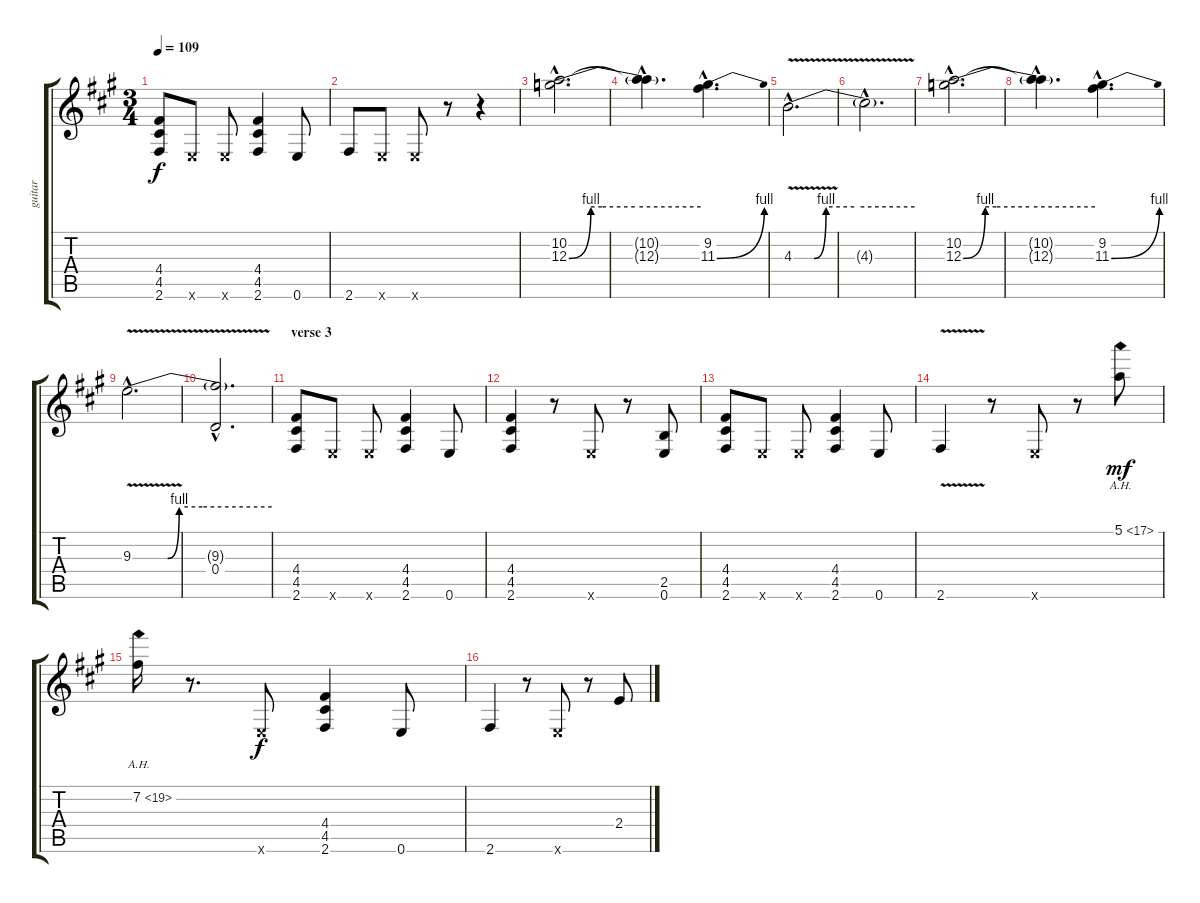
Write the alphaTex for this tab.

\track ("guitar" "guitar") {instrument distortionguitar}
\staff {score tabs}
\tuning (E4 B3 G3 D3 A2 E2) {hide}
\ts (3 4)
\tempo 109
\clef g2
\ks a
(4.4 4.5 2.6).8{dy f} 0.6{x}.8 0.6{x}.8 (4.4 4.5 2.6).4 0.6.8 |
2.6.8 0.6{x}.8 0.6{x}.8 r.8 r.4 |
(10.2{hac} 12.3{be (custom 0 0 10 4 15 4 30 4 60 4) hac}).2{d} |
(10.2{hac t} 12.3{hac t}).4{d} (9.2{hac} 11.3{be (bend 0 0 60 4) hac}).4{d} |
4.3{be (custom 0 0 10 0 16 4 30 4 60 4) v hac}.2{d} |
4.3{hac t}.2{d} |
(10.2{hac} 12.3{be (custom 0 0 10 4 15 4 30 4 60 4) hac}).2{d} |
(10.2{hac t} 12.3{hac t}).4{d} (9.2{hac} 11.3{be (bend 0 0 60 4) hac}).4{d} |
9.3{be (custom 0 0 15 0 20 4 30 4 60 4) v hac}.2{d} |
(9.3{hac t} 0.4{hac}).2{d} |
\section ("" "verse 3")
(4.4 4.5 2.6).8 0.6{x}.8 0.6{x}.8 (4.4 4.5 2.6).4 0.6.8 |
(4.4 4.5 2.6).4 r.8 0.6{x}.8 r.8 (2.5 0.6).8 |
(4.4 4.5 2.6).8 0.6{x}.8 0.6{x}.8 (4.4 4.5 2.6).4 0.6.8 |
2.6{v}.4 r.8 0.6{x}.8 r.8 5.1{ah 12}.8{dy mf} |
7.2{ah 12}.16 r.8{d} 0.6{x}.8{dy f} (4.4 4.5 2.6).4 0.6.8 |
2.6.4 r.8 0.6{x}.8 r.8 2.4.8
